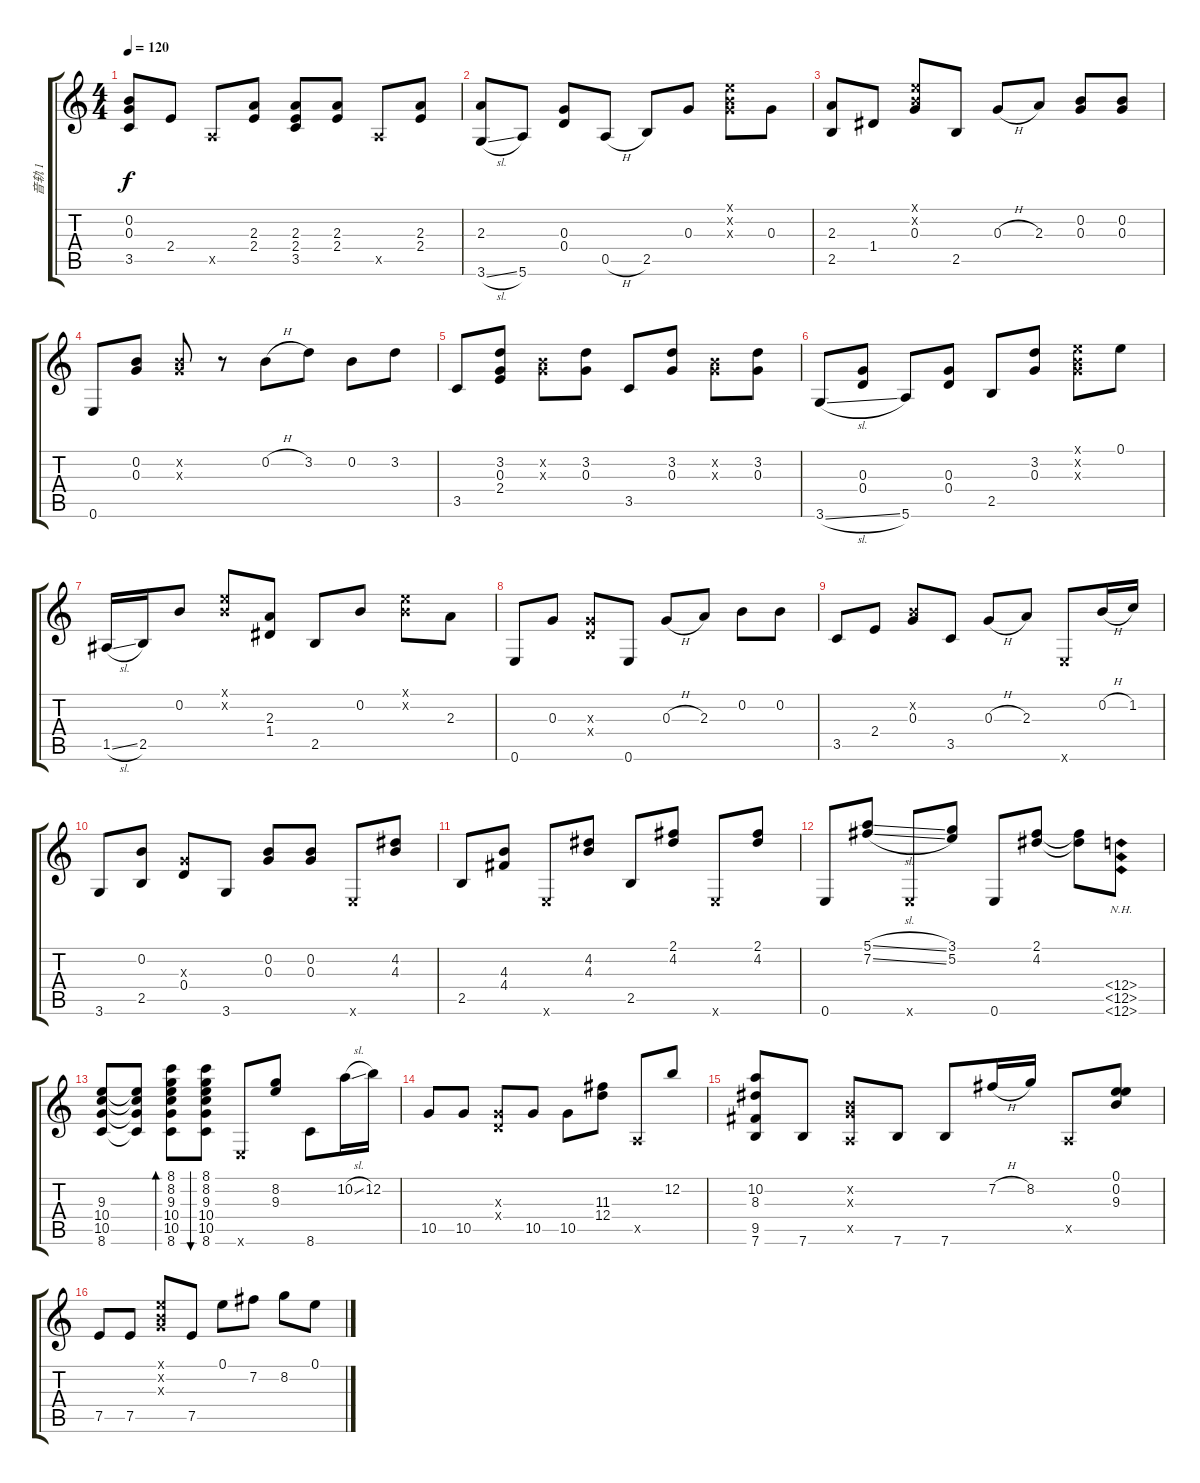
\track ("音轨 1" "音轨 1") {instrument acousticguitarsteel}
\staff {score tabs}
\tuning (E4 B3 G3 D3 A2 E2) {hide}
\ts (4 4)
\tempo 120
\clef g2
\ks c
(0.2 0.3 3.5).8{dy f} 2.4.8 0.5{x}.8 (2.3 2.4).8 (2.3 2.4 3.5).8 (2.3 2.4).8 0.5{x}.8 (2.3 2.4).8 |
(2.3 3.6{sl}).8 5.6.8 (0.3 0.4).8 0.5{h}.8 2.5.8 0.3.8 (0.1{x} 0.2{x} 0.3{x}).8 0.3.8 |
(2.3 2.5).8 1.4.8 (0.1{x} 0.2{x} 0.3).8 2.5.8 0.3{h}.8 2.3.8 (0.2 0.3).8 (0.2 0.3).8 |
0.6.8 (0.2 0.3).8 (0.2{x} 0.3{x}).8 r.8 0.2{h}.8 3.2.8 0.2.8 3.2.8 |
3.5.8 (3.2 0.3 2.4).8 (0.2{x} 0.3{x}).8 (3.2 0.3).8 3.5.8 (3.2 0.3).8 (0.2{x} 0.3{x}).8 (3.2 0.3).8 |
3.6{sl}.8 (0.3 0.4).8 5.6.8 (0.3 0.4).8 2.5.8 (3.2 0.3).8 (0.1{x} 0.2{x} 0.3{x}).8 0.1.8 |
1.5{sl}.16 2.5.16 0.2.8 (0.1{x} 0.2{x}).8 (2.3 1.4).8 2.5.8 0.2.8 (0.1{x} 0.2{x}).8 2.3.8 |
0.6.8 0.3.8 (0.3{x} 0.4{x}).8 0.6.8 0.3{h}.8 2.3.8 0.2.8 0.2.8 |
3.5.8 2.4.8 (0.2{x} 0.3).8 3.5.8 0.3{h}.8 2.3.8 0.6{x}.8 0.2{h}.16 1.2.16 |
3.6.8 (0.2 2.5).8 (0.3{x} 0.4).8 3.6.8 (0.2 0.3).8 (0.2 0.3).8 0.6{x}.8 (4.2 4.3).8 |
2.5.8 (4.3 4.4).8 0.6{x}.8 (4.2 4.3).8 2.5.8 (2.1 4.2).8 0.6{x}.8 (2.1 4.2).8 |
0.6.8 (5.1{sl} 7.2{sl}).8 0.6{x}.8 (3.1 5.2).8 0.6.8 (2.1 4.2).8 (2.1{t} 4.2{t}).8 (12.4{nh} 12.5{nh} 12.6{nh}).8 |
(9.3 10.4 10.5 8.6).8 (9.3{t} 10.4{t} 10.5{t} 8.6{t}).8 (8.1 8.2 9.3 10.4 10.5 8.6).8{bd 120} (8.1 8.2 9.3 10.4 10.5 8.6).8{bu 120} 0.6{x}.8 (8.2 9.3).8 8.6.8 10.2{sl}.16 12.2.16 |
10.5.8 10.5.8 (0.3{x} 0.4{x}).8 10.5.8 10.5.8 (11.3 12.4).8 0.5{x}.8 12.2.8 |
(10.2 8.3 9.5 7.6).8 7.6.8 (0.2{x} 0.3{x} 0.5{x}).8 7.6.8 7.6.8 7.2{h}.16 8.2.16 0.5{x}.8 (0.1 0.2 9.3).8 |
7.5.8 7.5.8 (0.1{x} 0.2{x} 0.3{x}).8 7.5.8 0.1.8 7.2.8 8.2.8 0.1.8
